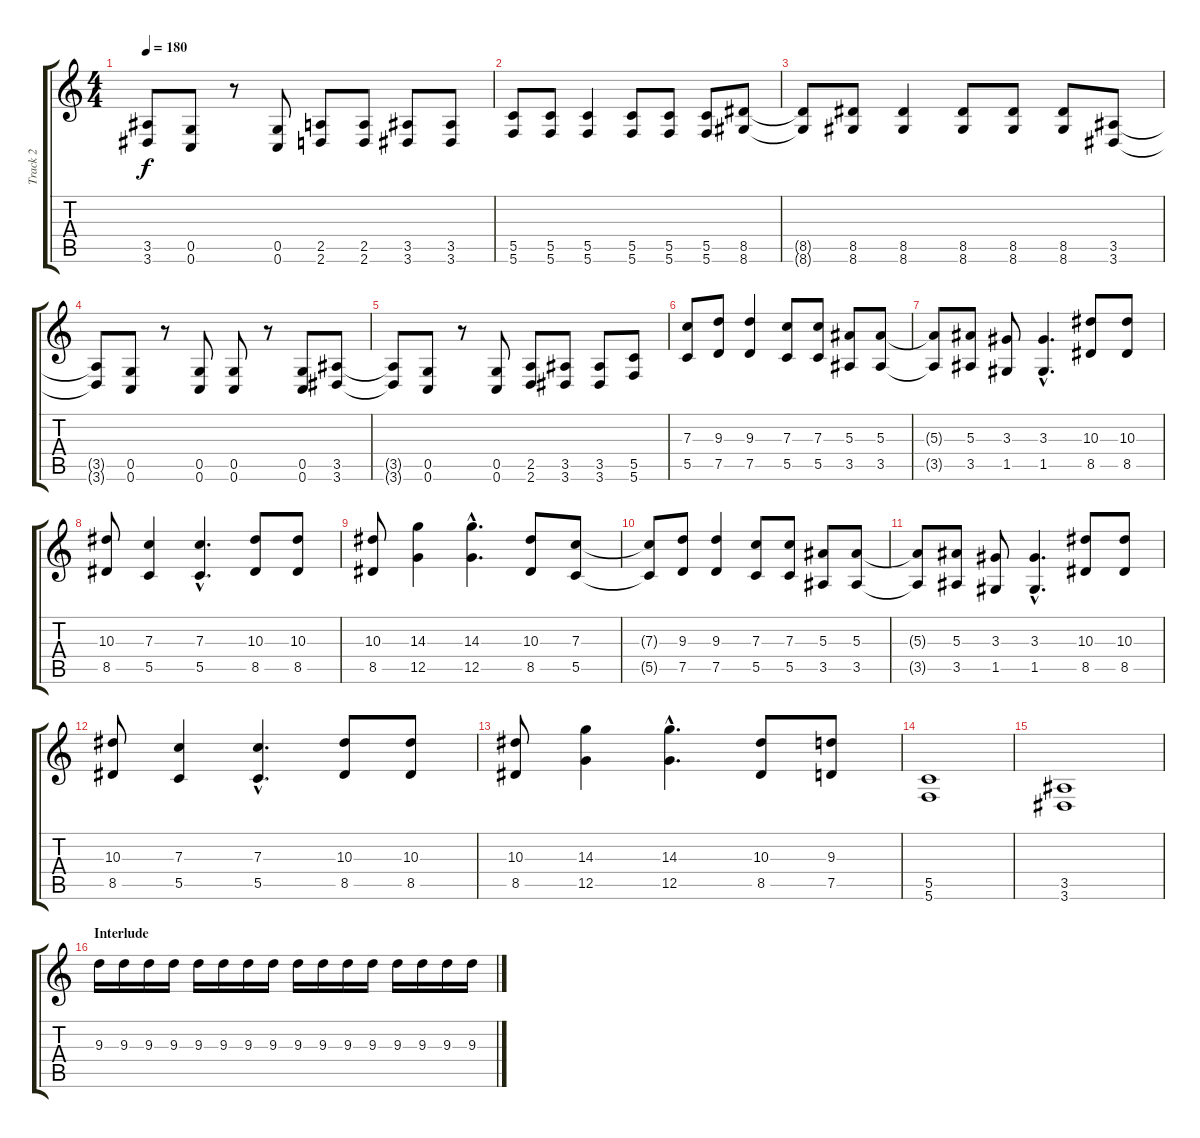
\track ("Track 2" "Track 2") {instrument distortionguitar}
\staff {score tabs}
\tuning (D4 A3 F3 C3 G2 C2) {hide}
\ts (4 4)
\tempo 180
\clef g2
\ks c
(3.5{t} 3.6{t}).8{dy f} (0.5 0.6).8 r.8 (0.5 0.6).8 (2.5 2.6).8 (2.5 2.6).8 (3.5 3.6).8 (3.5 3.6).8 |
(5.5 5.6).8 (5.5 5.6).8 (5.5 5.6).4 (5.5 5.6).8 (5.5 5.6).8 (5.5 5.6).8 (8.5 8.6).8 |
(8.5{t} 8.6{t}).8 (8.5 8.6).8 (8.5 8.6).4 (8.5 8.6).8 (8.5 8.6).8 (8.5 8.6).8 (3.5 3.6).8 |
(3.5{t} 3.6{t}).8 (0.5 0.6).8 r.8 (0.5 0.6).8 (0.5 0.6).8 r.8 (0.5 0.6).8 (3.5 3.6).8 |
(3.5{t} 3.6{t}).8 (0.5 0.6).8 r.8 (0.5 0.6).8 (2.5 2.6).8 (3.5 3.6).8 (3.5 3.6).8 (5.5 5.6).8 |
(7.3 5.5).8 (9.3 7.5).8 (9.3 7.5).4 (7.3 5.5).8 (7.3 5.5).8 (5.3 3.5).8 (5.3 3.5).8 |
(5.3{t} 3.5{t}).8 (5.3 3.5).8 (3.3 1.5).8 (3.3{hac} 1.5{hac}).4{d} (10.3 8.5).8 (10.3 8.5).8 |
(10.3 8.5).8 (7.3 5.5).4 (7.3{hac} 5.5{hac}).4{d} (10.3 8.5).8 (10.3 8.5).8 |
(10.3 8.5).8 (14.3 12.5).4 (14.3{hac} 12.5{hac}).4{d} (10.3 8.5).8 (7.3 5.5).8 |
(7.3{t} 5.5{t}).8 (9.3 7.5).8 (9.3 7.5).4 (7.3 5.5).8 (7.3 5.5).8 (5.3 3.5).8 (5.3 3.5).8 |
(5.3{t} 3.5{t}).8 (5.3 3.5).8 (3.3 1.5).8 (3.3{hac} 1.5{hac}).4{d} (10.3 8.5).8 (10.3 8.5).8 |
(10.3 8.5).8 (7.3 5.5).4 (7.3{hac} 5.5{hac}).4{d} (10.3 8.5).8 (10.3 8.5).8 |
(10.3 8.5).8 (14.3 12.5).4 (14.3{hac} 12.5{hac}).4{d} (10.3 8.5).8 (9.3 7.5).8 |
(5.5 5.6).1 |
(3.5 3.6).1 |
\section ("" "Interlude")
9.3.16{volume 4} 9.3.16{volume 13} 9.3.16 9.3.16 9.3.16 9.3.16 9.3.16 9.3.16 9.3.16 9.3.16 9.3.16 9.3.16 9.3.16 9.3.16 9.3.16 9.3.16
